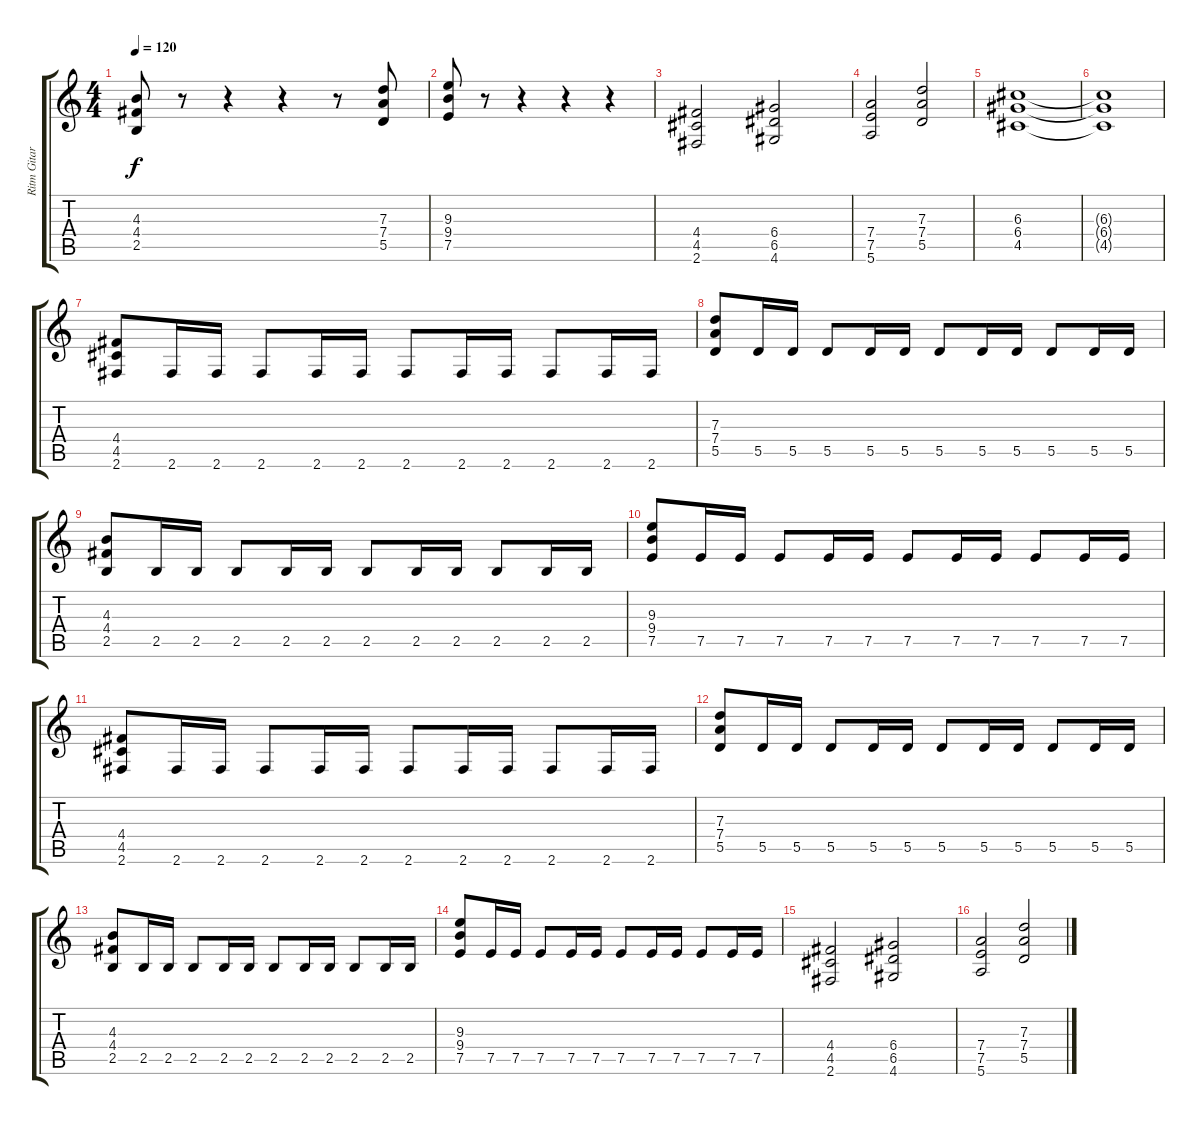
\track ("Ritm Gitar" "Ritm Gitar") {instrument overdrivenguitar}
\staff {score tabs}
\tuning (E4 B3 G3 D3 A2 E2) {hide}
\ts (4 4)
\tempo 120
\clef g2
\ks c
(4.3 4.4 2.5).8{dy f} r.8 r.4 r.4 r.8 (7.3 7.4 5.5).8 |
(9.3 9.4 7.5).8 r.8 r.4 r.4 r.4 |
(4.4 4.5 2.6).2 (6.4 6.5 4.6).2 |
(7.4 7.5 5.6).2 (7.3 7.4 5.5).2 |
(6.3 6.4 4.5).1 |
(6.3{t} 6.4{t} 4.5{t}).1 |
(4.4 4.5 2.6).8 2.6.16 2.6.16 2.6.8 2.6.16 2.6.16 2.6.8 2.6.16 2.6.16 2.6.8 2.6.16 2.6.16 |
(7.3 7.4 5.5).8 5.5.16 5.5.16 5.5.8 5.5.16 5.5.16 5.5.8 5.5.16 5.5.16 5.5.8 5.5.16 5.5.16 |
(4.3 4.4 2.5).8 2.5.16 2.5.16 2.5.8 2.5.16 2.5.16 2.5.8 2.5.16 2.5.16 2.5.8 2.5.16 2.5.16 |
(9.3 9.4 7.5).8 7.5.16 7.5.16 7.5.8 7.5.16 7.5.16 7.5.8 7.5.16 7.5.16 7.5.8 7.5.16 7.5.16 |
(4.4 4.5 2.6).8 2.6.16 2.6.16 2.6.8 2.6.16 2.6.16 2.6.8 2.6.16 2.6.16 2.6.8 2.6.16 2.6.16 |
(7.3 7.4 5.5).8 5.5.16 5.5.16 5.5.8 5.5.16 5.5.16 5.5.8 5.5.16 5.5.16 5.5.8 5.5.16 5.5.16 |
(4.3 4.4 2.5).8 2.5.16 2.5.16 2.5.8 2.5.16 2.5.16 2.5.8 2.5.16 2.5.16 2.5.8 2.5.16 2.5.16 |
(9.3 9.4 7.5).8 7.5.16 7.5.16 7.5.8 7.5.16 7.5.16 7.5.8 7.5.16 7.5.16 7.5.8 7.5.16 7.5.16 |
(4.4 4.5 2.6).2 (6.4 6.5 4.6).2 |
(7.4 7.5 5.6).2 (7.3 7.4 5.5).2
